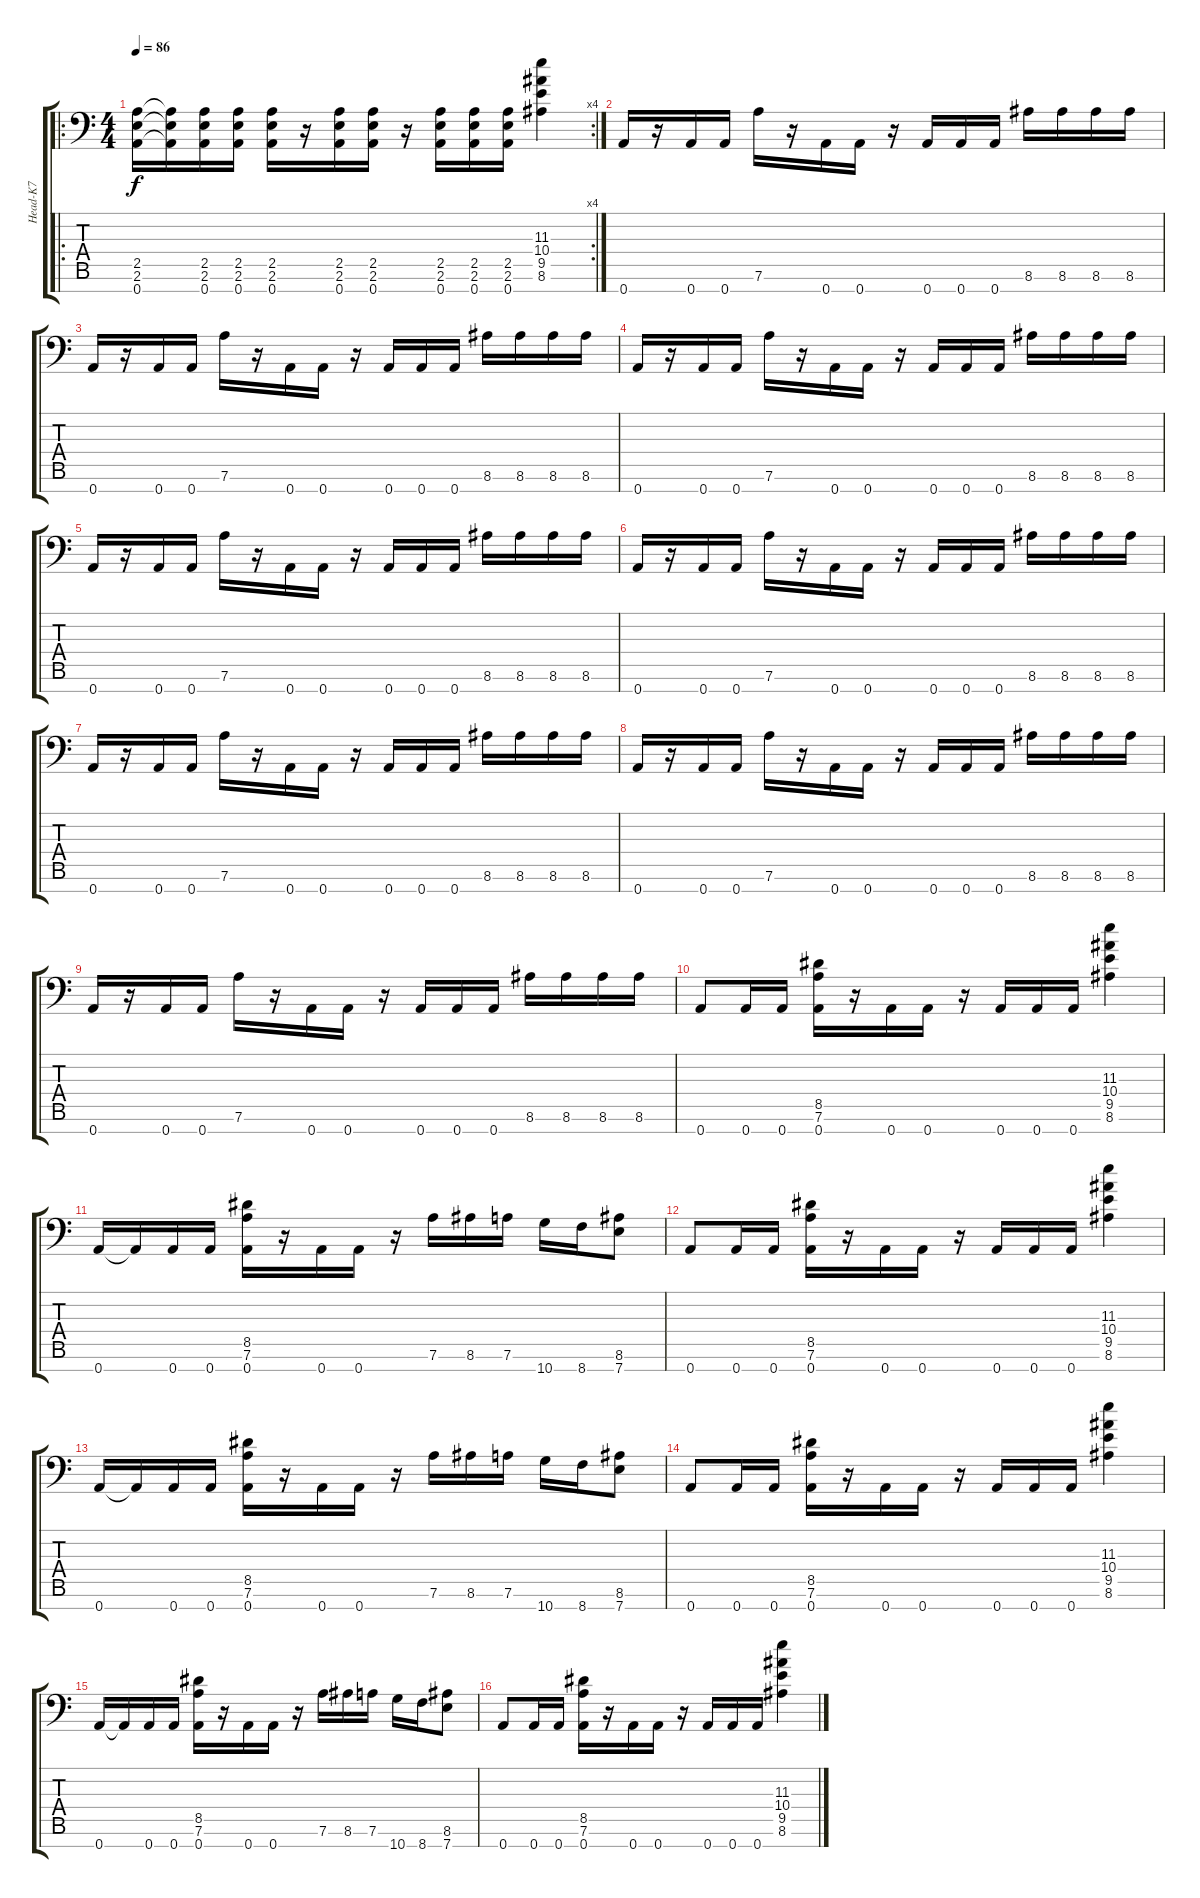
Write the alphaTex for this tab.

\track ("Head-K7" "Head-K7") {instrument distortionguitar}
\staff {score tabs}
\tuning (D4 A3 F3 C3 G2 D2 A1) {hide}
\ro
\rc 4
\ts (4 4)
\tempo 86
\clef f4
\ks c
(2.5 2.6 0.7).16{dy f} (2.5{t} 2.6{t} 0.7{t}).16 (2.5 2.6 0.7).16 (2.5 2.6 0.7).16 (2.5 2.6 0.7).16 r.16 (2.5 2.6 0.7).16 (2.5 2.6 0.7).16 r.16 (2.5 2.6 0.7).16 (2.5 2.6 0.7).16 (2.5 2.6 0.7).16 (11.3 10.4 9.5 8.6).4 |
0.7.16 r.16 0.7.16 0.7.16 7.6.16 r.16 0.7.16 0.7.16 r.16 0.7.16 0.7.16 0.7.16 8.6.16 8.6.16 8.6.16 8.6.16 |
0.7.16 r.16 0.7.16 0.7.16 7.6.16 r.16 0.7.16 0.7.16 r.16 0.7.16 0.7.16 0.7.16 8.6.16 8.6.16 8.6.16 8.6.16 |
0.7.16 r.16 0.7.16 0.7.16 7.6.16 r.16 0.7.16 0.7.16 r.16 0.7.16 0.7.16 0.7.16 8.6.16 8.6.16 8.6.16 8.6.16 |
0.7.16 r.16 0.7.16 0.7.16 7.6.16 r.16 0.7.16 0.7.16 r.16 0.7.16 0.7.16 0.7.16 8.6.16 8.6.16 8.6.16 8.6.16 |
0.7.16 r.16 0.7.16 0.7.16 7.6.16 r.16 0.7.16 0.7.16 r.16 0.7.16 0.7.16 0.7.16 8.6.16 8.6.16 8.6.16 8.6.16 |
0.7.16 r.16 0.7.16 0.7.16 7.6.16 r.16 0.7.16 0.7.16 r.16 0.7.16 0.7.16 0.7.16 8.6.16 8.6.16 8.6.16 8.6.16 |
0.7.16 r.16 0.7.16 0.7.16 7.6.16 r.16 0.7.16 0.7.16 r.16 0.7.16 0.7.16 0.7.16 8.6.16 8.6.16 8.6.16 8.6.16 |
0.7.16 r.16 0.7.16 0.7.16 7.6.16 r.16 0.7.16 0.7.16 r.16 0.7.16 0.7.16 0.7.16 8.6.16 8.6.16 8.6.16 8.6.16 |
0.7.8 0.7.16 0.7.16 (8.5 7.6 0.7).16 r.16 0.7.16 0.7.16 r.16 0.7.16 0.7.16 0.7.16 (11.3 10.4 9.5 8.6).4 |
0.7.16 0.7{t}.16 0.7.16 0.7.16 (8.5 7.6 0.7).16 r.16 0.7.16 0.7.16 r.16 7.6.16 8.6.16 7.6.16 10.7.16 8.7.16 (8.6 7.7).8 |
0.7.8 0.7.16 0.7.16 (8.5 7.6 0.7).16 r.16 0.7.16 0.7.16 r.16 0.7.16 0.7.16 0.7.16 (11.3 10.4 9.5 8.6).4 |
0.7.16 0.7{t}.16 0.7.16 0.7.16 (8.5 7.6 0.7).16 r.16 0.7.16 0.7.16 r.16 7.6.16 8.6.16 7.6.16 10.7.16 8.7.16 (8.6 7.7).8 |
0.7.8 0.7.16 0.7.16 (8.5 7.6 0.7).16 r.16 0.7.16 0.7.16 r.16 0.7.16 0.7.16 0.7.16 (11.3 10.4 9.5 8.6).4 |
0.7.16 0.7{t}.16 0.7.16 0.7.16 (8.5 7.6 0.7).16 r.16 0.7.16 0.7.16 r.16 7.6.16 8.6.16 7.6.16 10.7.16 8.7.16 (8.6 7.7).8 |
0.7.8 0.7.16 0.7.16 (8.5 7.6 0.7).16 r.16 0.7.16 0.7.16 r.16 0.7.16 0.7.16 0.7.16 (11.3 10.4 9.5 8.6).4
